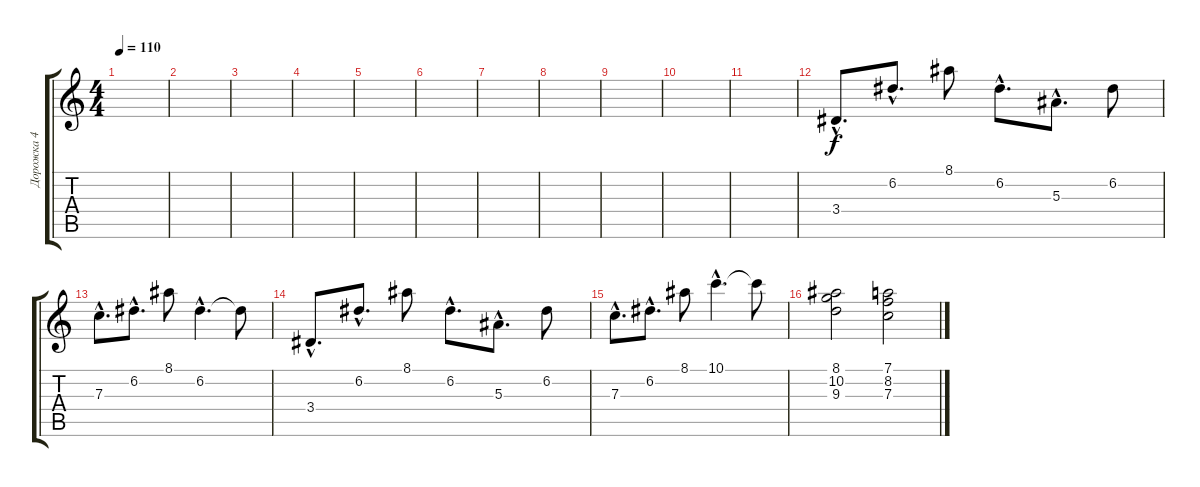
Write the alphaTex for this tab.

\track ("Дорожка 4" "Дорожка 4") {instrument acousticguitarnylon}
\staff {score tabs}
\tuning (D4 A3 F3 C3 G2 D2) {hide}
\ts (4 4)
\tempo 110
\clef g2
\ks c
|
|
|
|
|
|
|
|
|
|
|
3.4{hac}.8{d} 6.2{hac}.8{d} 8.1.8 6.2{hac}.8{d} 5.3{hac}.8{d} 6.2.8 |
7.3{hac}.8{d} 6.2{hac}.8{d} 8.1.8 6.2{hac}.4{d} 6.2{t}.8 |
3.4{hac}.8{d} 6.2{hac}.8{d} 8.1.8 6.2{hac}.8{d} 5.3{hac}.8{d} 6.2.8 |
7.3{hac}.8{d} 6.2{hac}.8{d} 8.1.8 10.1{hac}.4{d} 10.1{t}.8 |
(8.1 10.2 9.3).2 (7.1 8.2 7.3).2
